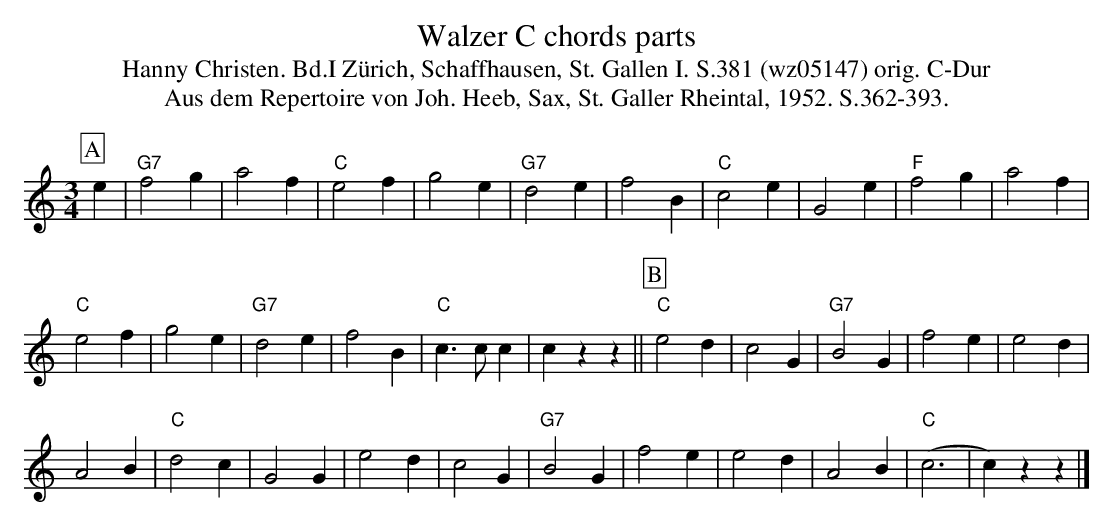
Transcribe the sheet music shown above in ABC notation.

X:1
T: Walzer C chords parts
T:Hanny Christen. Bd.I Zürich, Schaffhausen, St. Gallen I. S.381 (wz05147) orig. C-Dur
T: Aus dem Repertoire von Joh. Heeb, Sax, St. Galler Rheintal, 1952. S.362-393.
M:3/4
L:1/4
K:C %%MIDI gchordon
[P:A] e | "G7"f2g | a2f | "C"e2f | g2e | "G7"d2e | f2B | "C"c2e | G2e | "F"f2g | a2f |
"C"e2f | g2e | "G7"d2e | f2B | "C"c>cc | czz || [P:B] "C"e2d | c2G | "G7"B2G | f2e | e2d |
A2B | "C"d2c | G2G | e2d | c2G | "G7"B2G |  f2e | e2d | A2B | "C"(c3 | c)zz |]
